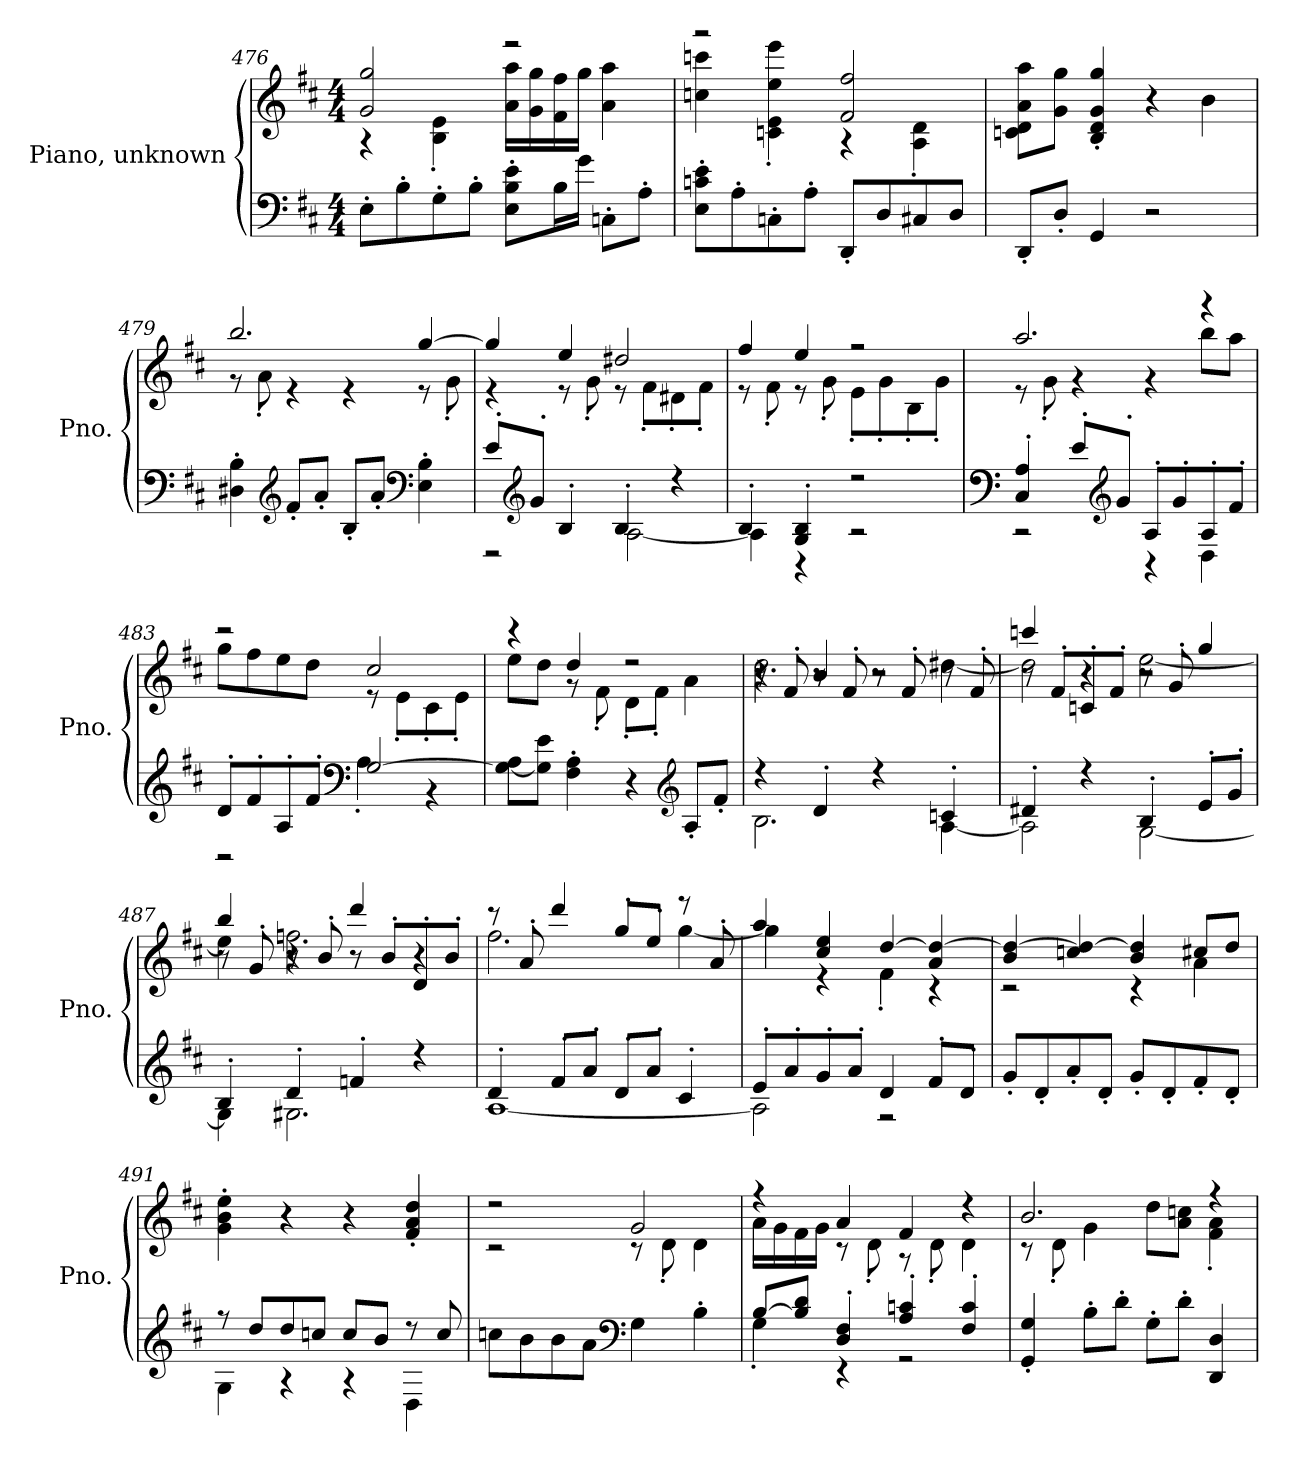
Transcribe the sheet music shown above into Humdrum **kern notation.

**kern	**kern
*part1	*part1
*staff2	*staff1
*I"Piano, unknown	*
*I'Pno.	*
*clefF4	*clefG2
*k[f#c#]	*k[f#c#]
*M4/4	*M4/4
=476	=476
*	*^
8E'\L	2g/ 2gg/	4r
8B'\	.	.
8G'\	.	4B\' 4e\'
8B'\J	.	.
8E\' 8B\' 8e\'L	2r	16a\ 16aa\LL
.	.	16g\ 16gg\
16B\L	.	16f#\ 16ff#\
16g\JJ	.	16gg\JJ
8Cn'\L	.	4a\ 4aa\
8A'\J	.	.
=477	=477	=477
8E\' 8cn\' 8e\'L	2r	4ccn\ 4cccn\
8A'\	.	.
8Cn'\	.	4cn\' 4e\' 4ee\' 4eee\'
8A'\J	.	.
8DD'/L	2f#/ 2ff#/	4r
8D/	.	.
8C#X/	.	4A\' 4d\'
8D/J	.	.
*	*v	*v
=478	=478
8DD'/L	8cn\ 8d\ 8a\ 8aa\L
8D'/J	8g\ 8gg\J
4GG/	4B/' 4d/' 4g/' 4gg/'
2r	4r
.	4b\
!!LO:PB:g=z
=479	=479
*	*^
4D#X\' 4B\'	2.bb/	8r
.	.	8a'\
*clefG2	*	*
8f#'/L	.	4r
8a'/J	.	.
8B'/L	.	4r
8a'/J	.	.
*clefF4	*	*
4E\' 4B\'	[4gg/	8r
.	.	8g'\
=480	=480	=480
*^	*	*
8e'/L	2r	4gg/]	4r
*clefG2	*	*	*
8g'/J	.	.	.
4B'/	.	4ee/	8r
.	.	.	8g'\
4B'/	[2A\	2dd#X/	8r
.	.	.	8f#'\L
4r	.	.	8d#X'\
.	.	.	8f#'\J
=481	=481	=481	=481
4B'/	4A\]	4ff#/	8r
.	.	.	8f#'\
4G/' 4B/'	4r	4ee/	8r
.	.	.	8g'\
2r	2r	2r	8e'\L
.	.	.	8g'\
.	.	.	8B'\
.	.	.	8g'\J
!!LO:LB:g=z	!!
=482	=482	=482	=482
*clefF4	*	*	*
4C#/' 4A/'	2r	2.aa/	8r
.	.	.	8g'\
8e'/L	.	.	4r
*clefG2	*	*	*
8g'/J	.	.	.
8A'/L	4r	.	4r
8g'/	.	.	.
8A'/	4D\	4r	8bb\L
8f#'/J	.	.	8aa\J
=483	=483	=483	=483
8d'/L	2r	2r	8gg\L
8f#'/	.	.	8ff#\
8A'/	.	.	8ee\
8f#'/J	.	.	8dd\J
*clefF4	*	*	*
[2G/	4A'\	2cc#/	8r
.	.	.	8e'\L
.	4r	.	8c#'\
.	.	.	8e'\J
*v	*v	*	*
=484	=484	=484
8G\_ 8A\L	4r	8ee\L
8G\] 8e\J	.	8dd\J
4F#\' 4A\'	4dd/	8r
.	.	8f#'\
4r	2r	8d'\L
.	.	8f#'\J
*clefG2	*	*
8A'/L	.	4a\
8f#'/J	.	.
=485	=485	=485
*^	*	*^
4r	2.B\	4r	2.dd\	8r
.	.	.	.	8f#'/
4d'/	.	4b/	.	8r
.	.	.	.	8f#'/
4r	.	2r	.	8r
.	.	.	.	8f#'/
4cn'/	[4A\	.	[4dd#X\	8r
.	.	.	.	8f#'/
!!LO:LB:g=z	!!	!!
=486	=486	=486	=486	=486
4d#X'/	2A\]	4cccn/	2dd#\]	8r
.	.	.	.	8f#'/L
4r	.	4r	.	8cn'/
.	.	.	.	8f#'/J
4B'/	[2G\	2r	[2ee\	8r
.	.	.	.	8g'/
8e'/L	.	.	.	4gg/
8g'/J	.	.	.	.
=487	=487	=487	=487	=487
4B'/	4G\]	4bb/	4ee\]	8r
.	.	.	.	8g'/
4d'/	2.G#X\	4r	2.ffn\	8r
.	.	.	.	8b'/
4fn'/	.	4ddd/	.	8r
.	.	.	.	8b'/L
4r	.	4r	.	8d'/
.	.	.	.	8b'/J
*	*	*	*v	*v
=488	=488	=488	=488
4d'/	[1A	8r	2.ff#\
.	.	8a'/	.
8f#'/L	.	4ddd/	.
8a'/J	.	.	.
8d'/L	.	8gg'/L	.
8a'/J	.	8ee'/J	.
4c#'/	.	8r	[4gg\
.	.	8a'/	.
=489	=489	=489	=489
8e'/L	2A\]	4aa/	4gg\]
8a'/	.	.	.
8g'/	.	4cc#/ 4ee/	4r
8a'/J	.	.	.
4d/	2r	[4dd/	4f#'\
8f#'/L	.	4a/ 4dd/_	4r
8d'/J	.	.	.
*v	*v	*	*
!!LO:LB:g=z	!!
=490	=490	=490
8g'/L	4b/ 4dd/_	2r
8d'/	.	.
8a'/	4ccn/ 4dd/_	.
8d'/J	.	.
8g'/L	4b/ 4dd/]	4r
8d'/	.	.
8f#'/	8cc#X/L	4a\
8d'/J	8dd/J	.
*	*v	*v
=491	=491
*^	*
8r	4G\	4g\' 4b\' 4ee\'
8dd/L	.	.
8dd/	4r	4r
8ccn/J	.	.
8cc/L	4r	4r
8b/J	.	.
8r	4D\	4f#/' 4a/' 4dd/'
8cc/	.	.
*v	*v	*
=492	=492
*	*^
8ccn\L	2r	2r
8b\	.	.
8b\	.	.
8a\J	.	.
*clefF4	*	*
4G\	2g/	8r
.	.	8d'\
4B'\	.	4d\
=493	=493	=493
*^	*	*
[8B/L	4G'\	4r	16a\LL
.	.	.	16g\
8B/] 8d/J	.	.	16f#\
.	.	.	16g\JJ
4D/' 4F#/'	4r	4a/	8r
.	.	.	8d'\
4A/' 4cn/'	2r	4f#/	8r
.	.	.	8d'\
4F#/' 4c/'	.	4r	4d\
*v	*v	*	*
!!LO:LB:g=z	!!
=494	=494	=494
4GG/' 4G/'	2.b/	8r
.	.	8d'\
8B'\L	.	4g\
8d'\J	.	.
8G'\L	.	8dd\L
8d'\J	.	8a\ 8ccn\J
4DD/ 4D/	4r	4f#\' 4a\'
*	*v	*v
=	=
*-	*-
